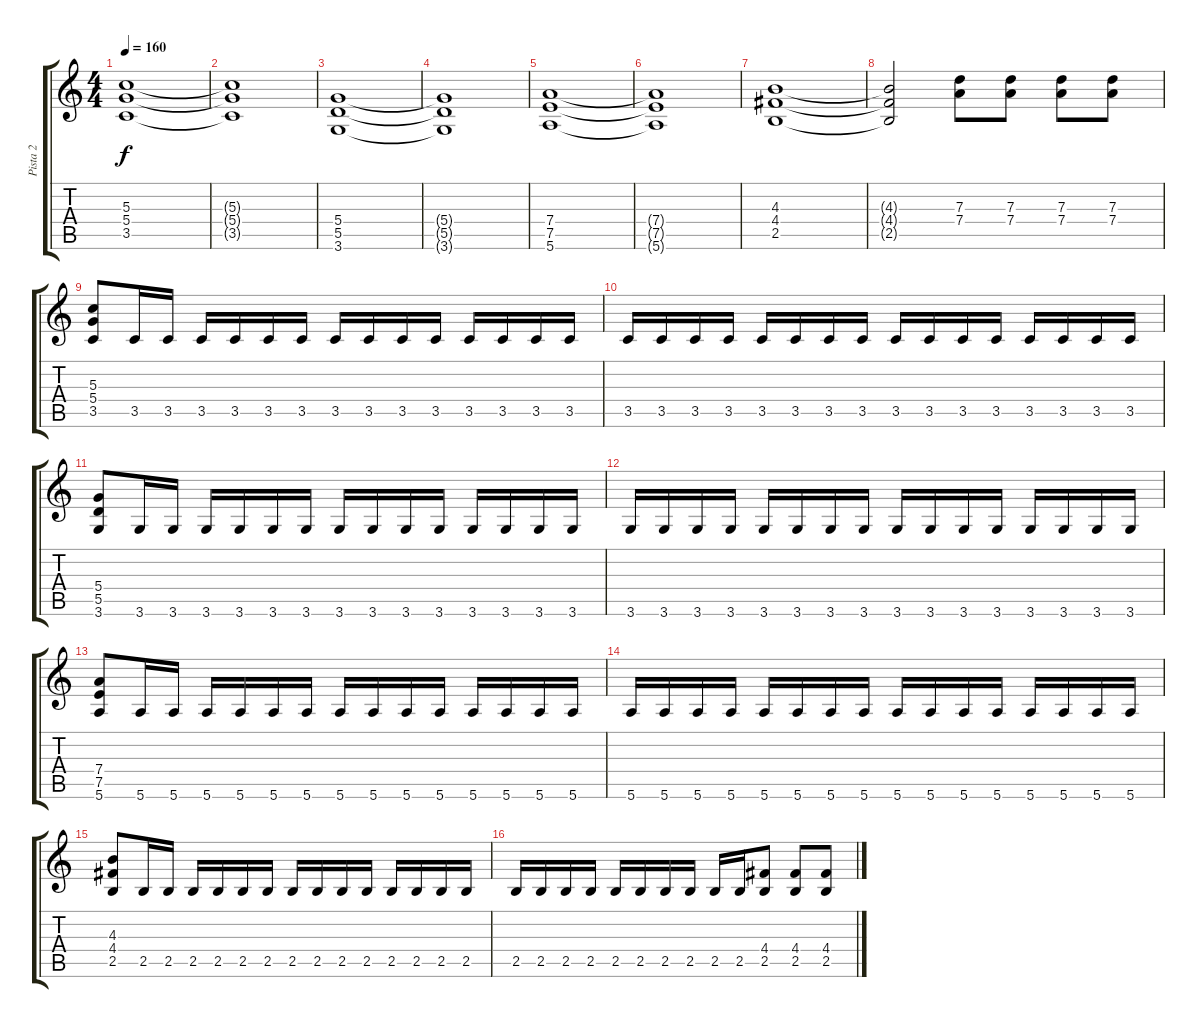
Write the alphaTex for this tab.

\track ("Pista 2" "Pista 2") {instrument electricguitarjazz}
\staff {score tabs}
\tuning (E4 B3 G3 D3 A2 E2) {hide}
\ts (4 4)
\tempo 160
\clef g2
\ks c
(5.3 5.4 3.5).1{dy f} |
(5.3{t} 5.4{t} 3.5{t}).1 |
(5.4 5.5 3.6).1 |
(5.4{t} 5.5{t} 3.6{t}).1 |
(7.4 7.5 5.6).1 |
(7.4{t} 7.5{t} 5.6{t}).1 |
(4.3 4.4 2.5).1 |
(4.3{t} 4.4{t} 2.5{t}).2 (7.3 7.4).8 (7.3 7.4).8 (7.3 7.4).8 (7.3 7.4).8 |
(5.3 5.4 3.5).8 3.5.16 3.5.16 3.5.16 3.5.16 3.5.16 3.5.16 3.5.16 3.5.16 3.5.16 3.5.16 3.5.16 3.5.16 3.5.16 3.5.16 |
3.5.16 3.5.16 3.5.16 3.5.16 3.5.16 3.5.16 3.5.16 3.5.16 3.5.16 3.5.16 3.5.16 3.5.16 3.5.16 3.5.16 3.5.16 3.5.16 |
(5.4 5.5 3.6).8 3.6.16 3.6.16 3.6.16 3.6.16 3.6.16 3.6.16 3.6.16 3.6.16 3.6.16 3.6.16 3.6.16 3.6.16 3.6.16 3.6.16 |
3.6.16 3.6.16 3.6.16 3.6.16 3.6.16 3.6.16 3.6.16 3.6.16 3.6.16 3.6.16 3.6.16 3.6.16 3.6.16 3.6.16 3.6.16 3.6.16 |
(7.4 7.5 5.6).8 5.6.16 5.6.16 5.6.16 5.6.16 5.6.16 5.6.16 5.6.16 5.6.16 5.6.16 5.6.16 5.6.16 5.6.16 5.6.16 5.6.16 |
5.6.16 5.6.16 5.6.16 5.6.16 5.6.16 5.6.16 5.6.16 5.6.16 5.6.16 5.6.16 5.6.16 5.6.16 5.6.16 5.6.16 5.6.16 5.6.16 |
(4.3 4.4 2.5).8 2.5.16 2.5.16 2.5.16 2.5.16 2.5.16 2.5.16 2.5.16 2.5.16 2.5.16 2.5.16 2.5.16 2.5.16 2.5.16 2.5.16 |
2.5.16 2.5.16 2.5.16 2.5.16 2.5.16 2.5.16 2.5.16 2.5.16 2.5.16 2.5.16 (4.4 2.5).8 (4.4 2.5).8 (4.4 2.5).8
